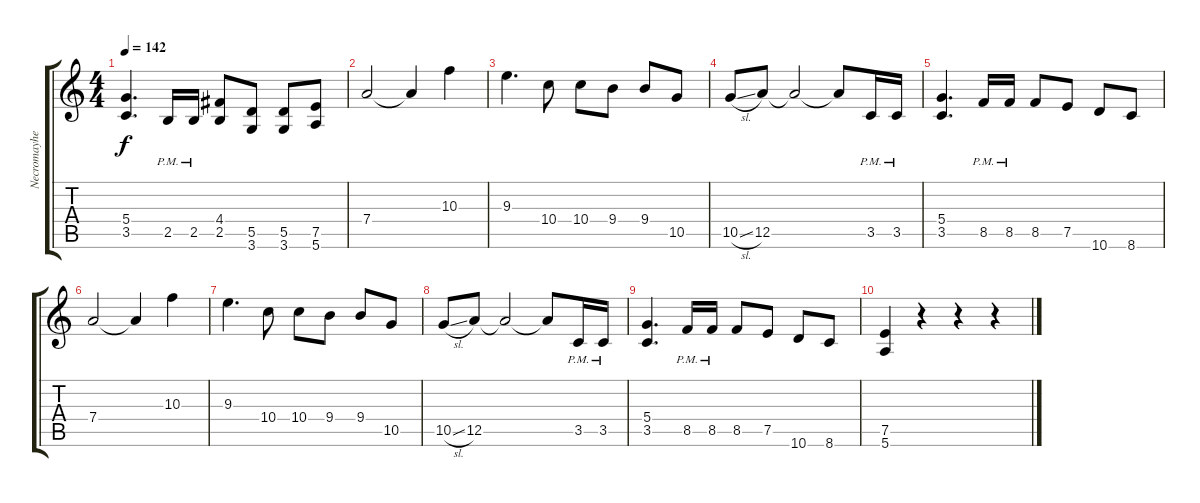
\track ("Necromayhem" "Necromayhe") {instrument distortionguitar}
\staff {score tabs}
\tuning (E4 B3 G3 D3 A2 E2) {hide}
\ts (4 4)
\tempo 142
\clef g2
\ks c
(5.4 3.5).4{d dy f} 2.5{pm}.16 2.5{pm}.16 (4.4 2.5).8 (5.5 3.6).8 (5.5 3.6).8 (7.5 5.6).8 |
7.4.2 7.4{t}.4 10.3.4 |
9.3.4{d} 10.4.8 10.4.8 9.4.8 9.4.8 10.5.8 |
10.5{sl}.8 12.5.8 12.5{t}.2 12.5{t}.8 3.5{pm}.16 3.5{pm}.16 |
(5.4 3.5).4{d} 8.5{pm}.16 8.5{pm}.16 8.5.8 7.5.8 10.6.8 8.6.8 |
7.4.2 7.4{t}.4 10.3.4 |
9.3.4{d} 10.4.8 10.4.8 9.4.8 9.4.8 10.5.8 |
10.5{sl}.8 12.5.8 12.5{t}.2 12.5{t}.8 3.5{pm}.16 3.5{pm}.16 |
(5.4 3.5).4{d} 8.5{pm}.16 8.5{pm}.16 8.5.8 7.5.8 10.6.8 8.6.8 |
(7.5 5.6).4 r.4 r.4 r.4
